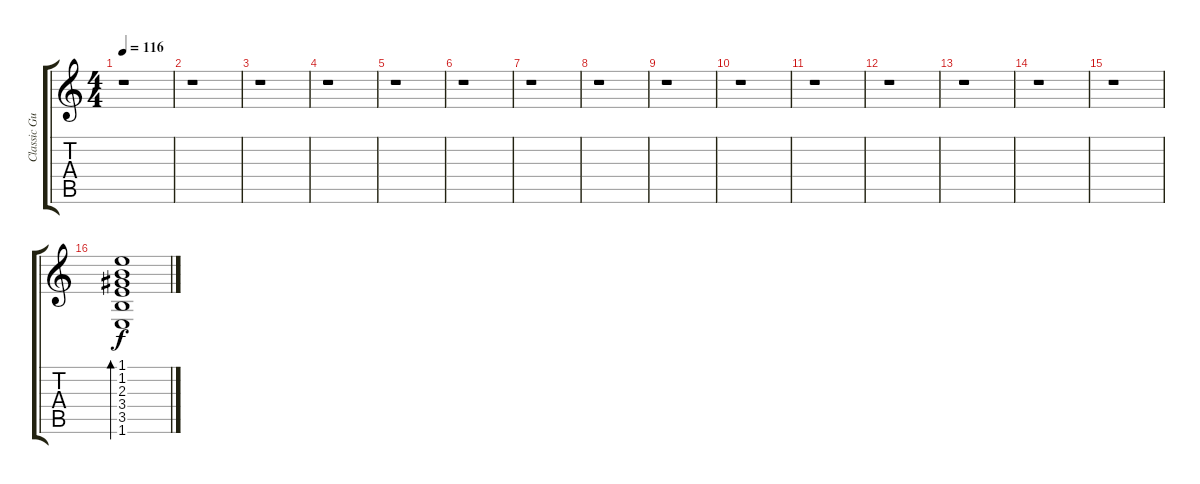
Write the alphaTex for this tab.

\track ("Classic Guitar" "Classic Gu") {instrument acousticguitarnylon}
\staff {score tabs}
\tuning (Eb4 Bb3 Gb3 Db3 Ab2 Eb2) {hide}
\ts (4 4)
\tempo 116
\clef g2
\ks c
r.1{dy f} |
r.1 |
r.1 |
r.1 |
r.1 |
r.1 |
r.1 |
r.1 |
r.1 |
r.1 |
r.1 |
r.1 |
r.1 |
r.1 |
r.1 |
(1.1 1.2 2.3 3.4 3.5 1.6).1{bd 240}
